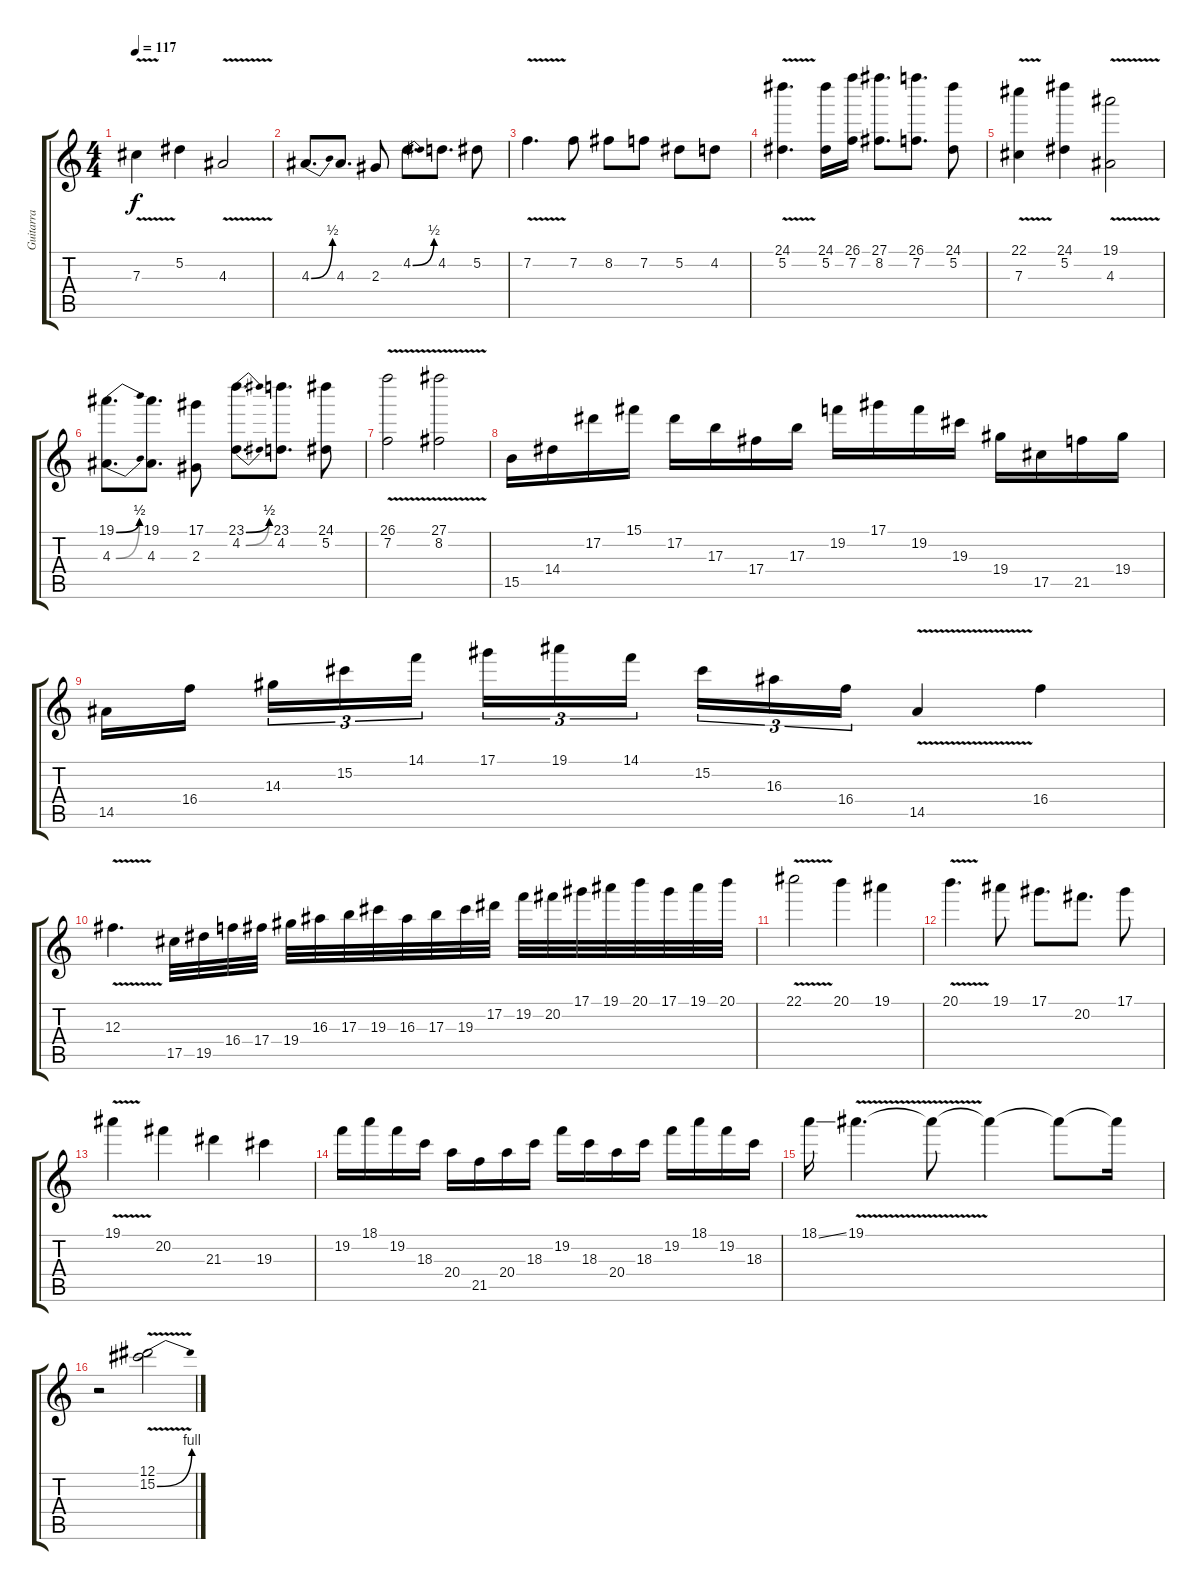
\track ("Guitarra" "Guitarra") {instrument overdrivenguitar}
\staff {score tabs}
\tuning (Eb4 Bb3 Gb3 Db3 Ab2 Eb2) {hide}
\ts (4 4)
\tempo 117
\clef g2
\ks c
7.3{v}.4{dy f} 5.2.4 4.3{v}.2 |
4.3{be (bend 0 0 60 2)}.8{d} 4.3.8{d} 2.3.8 4.2{be (bend 0 0 60 2)}.8{d} 4.2.8{d} 5.2.8 |
7.2{v}.4{d} 7.2.8 8.2.8 7.2.8 5.2.8 4.2.8 |
(24.1 5.2{v}).4{d} (24.1 5.2).16 (26.1 7.2).16 (27.1 8.2).8{d} (26.1 7.2).8{d} (24.1 5.2).8 |
(22.1 7.3{v}).4 (24.1 5.2).4 (19.1 4.3{v}).2 |
(19.1{be (bend 0 0 60 2)} 4.3{be (bend 0 0 60 2)}).8{d} (19.1 4.3).8{d} (17.1 2.3).8 (23.1{be (bend 0 0 60 2)} 4.2{be (bend 0 0 60 2)}).8{d} (23.1 4.2).8{d} (24.1 5.2).8 |
(26.1 7.2{v}).2 (27.1 8.2{v}).2 |
15.5.16 14.4.16 17.2.16 15.1.16 17.2.16 17.3.16 17.4.16 17.3.16 19.2.16 17.1.16 19.2.16 19.3.16 19.4.16 17.5.16 21.5.16 19.4.16 |
14.5.16 16.4.16{beam splitsecondary} 14.3.16{tu (3 2)} 15.2.16{tu (3 2)} 14.1.16{tu (3 2)} 17.1.16{tu (3 2)} 19.1.16{tu (3 2)} 14.1.16{tu (3 2) beam splitsecondary} 15.2.16{tu (3 2)} 16.3.16{tu (3 2)} 16.4.16{tu (3 2)} 14.5{v}.4 16.4.4 |
12.3{v}.4{d} 17.5.32 19.5.32 16.4.32 17.4.32 19.4.32 16.3.32 17.3.32 19.3.32 16.3.32 17.3.32 19.3.32 17.2.32 19.2.32 20.2.32 17.1.32 19.1.32 20.1.32 17.1.32 19.1.32 20.1.32 |
22.1{v}.2 20.1.4 19.1.4 |
20.1{v}.4{d} 19.1.8 17.1.8{d} 20.2.8{d} 17.1.8 |
19.1{v}.4 20.2.4 21.3.4 19.3.4 |
19.2.16 18.1.16 19.2.16 18.3.16 20.4.16 21.5.16 20.4.16 18.3.16 19.2.16 18.3.16 20.4.16 18.3.16 19.2.16 18.1.16 19.2.16 18.3.16 |
18.1{ss}.16 19.1{v}.4{d} 19.1{t}.8 19.1{t}.4 19.1{t}.8 19.1{t}.16 |
r.2 (12.1 15.2{be (bend 0 0 60 4) v}).2
